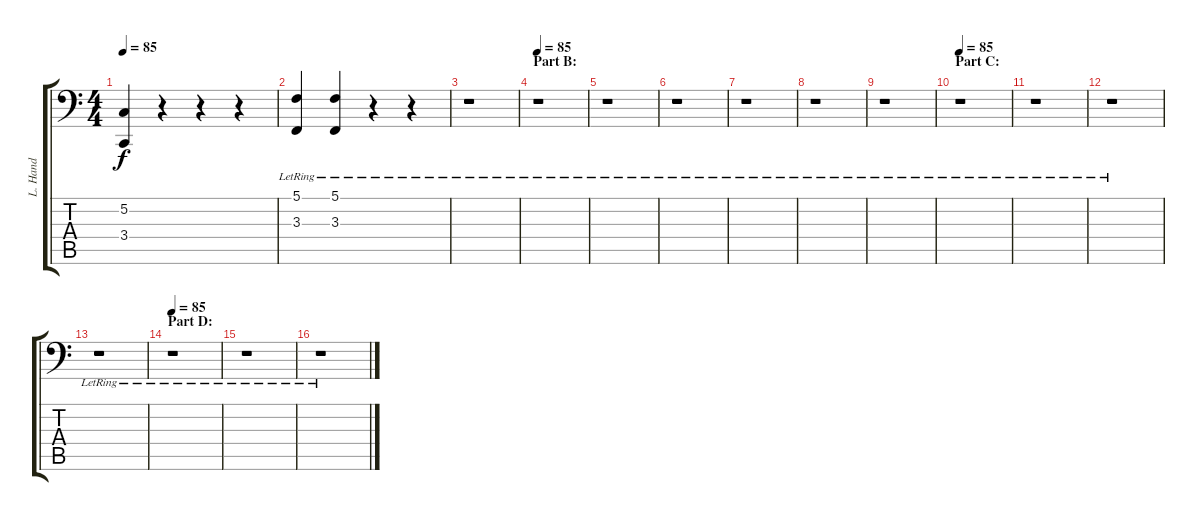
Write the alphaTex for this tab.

\track ("L. Hand" "L. Hand") {instrument electricgrandpiano}
\staff {score tabs}
\tuning (C3 G2 D2 A1 E1 B0) {hide}
\ts (4 4)
\tempo 85
\clef f4
\ks c
(5.2 3.4).4{dy f} r.4 r.4 r.4 |
(5.1 3.3{lr}).4 (5.1 3.3{lr}).4 r.4 r.4 |
r.1 |
\section ("" "Part B:")
\tempo 85
r.1 |
r.1 |
r.1 |
r.1 |
r.1 |
r.1 |
\section ("" "Part C:")
\tempo 85
r.1 |
r.1 |
r.1 |
r.1 |
\section ("" "Part D:")
\tempo 85
r.1 |
r.1 |
r.1
